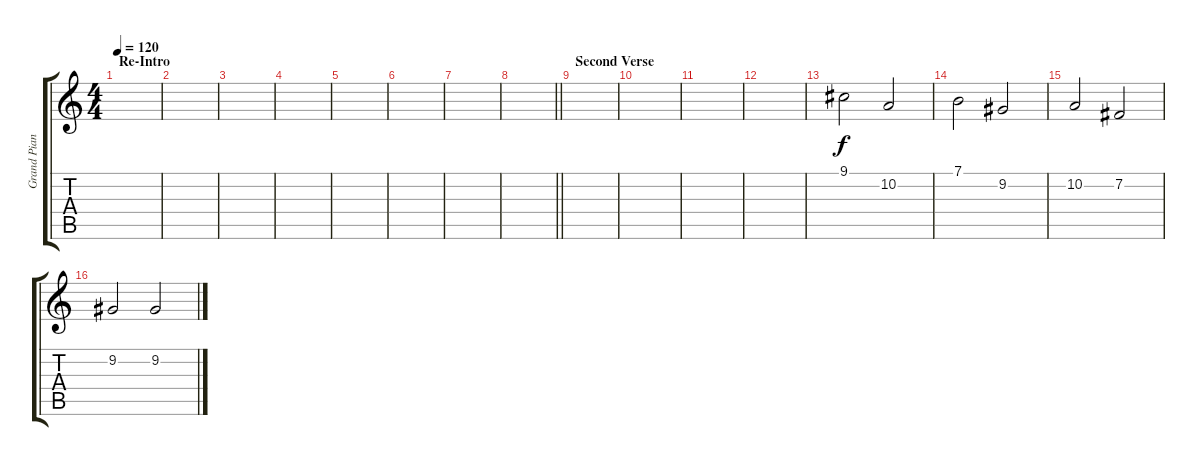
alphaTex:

\track ("Grand Piano" "Grand Pian") {instrument acousticgrandpiano}
\staff {score tabs}
\tuning (E4 B3 G3 D3 A2 E2) {hide}
\ts (4 4)
\section ("" "Re-Intro")
\tempo 120
\clef g2
\ks c
|
|
|
|
|
|
|
\barLineRight lightlight
|
\section ("" "Second Verse")
|
|
|
|
9.1.2 10.2.2 |
7.1.2 9.2.2 |
10.2.2 7.2.2 |
9.2.2 9.2.2
